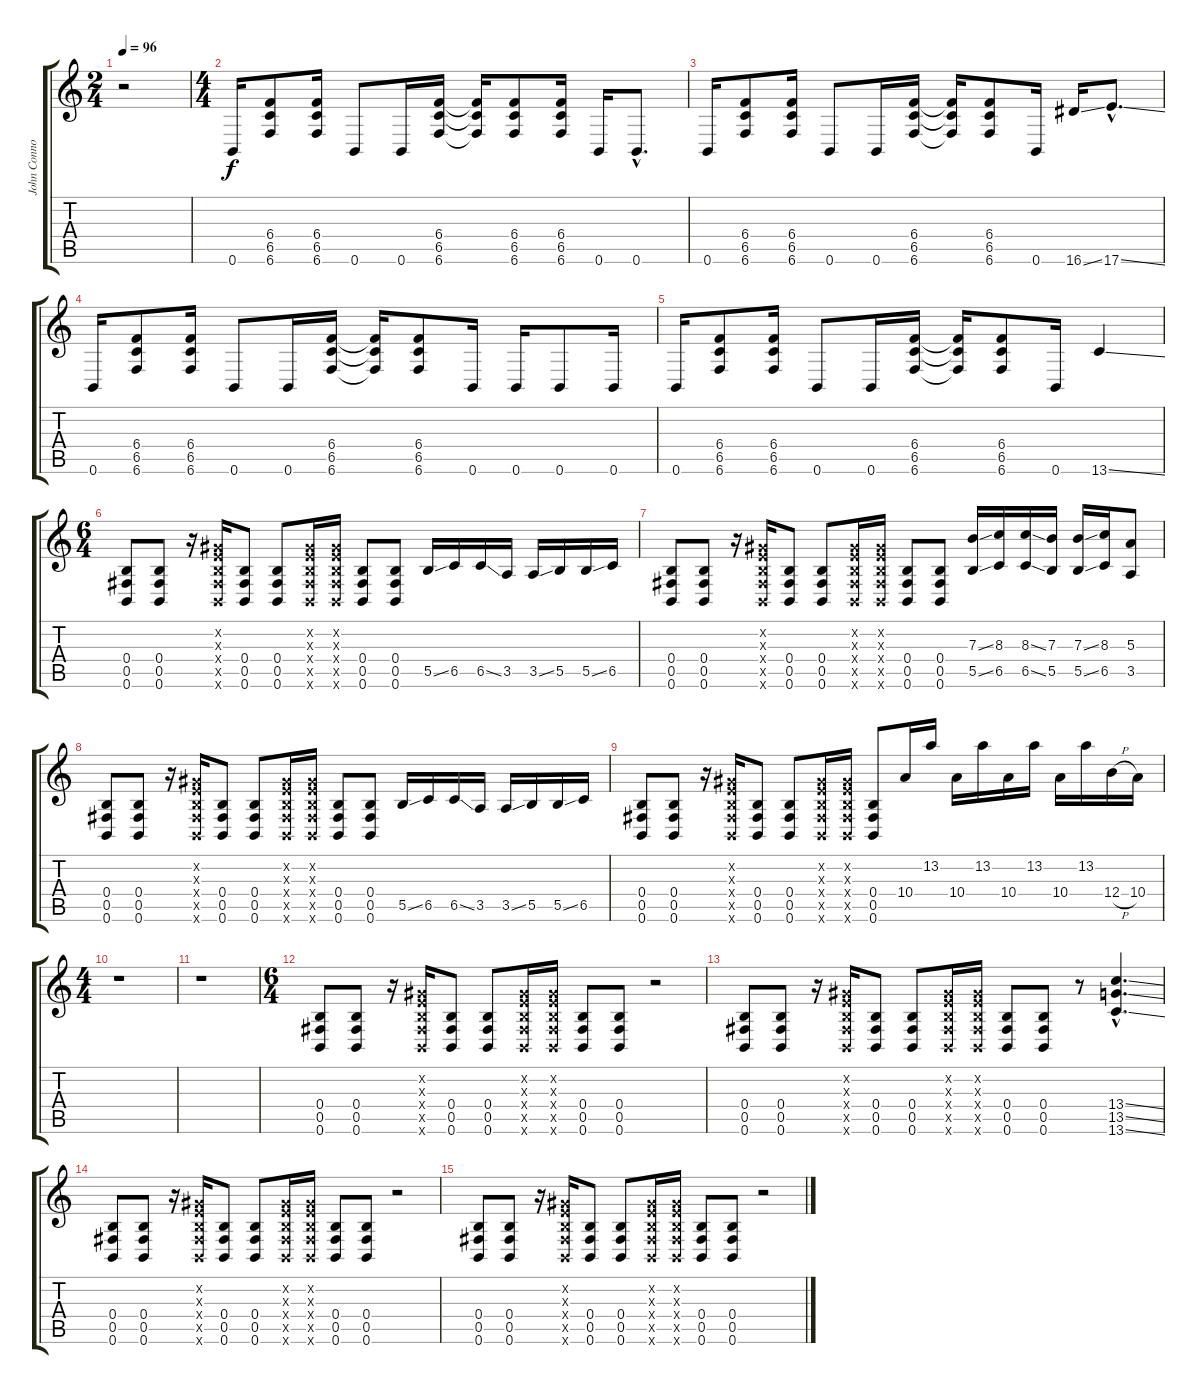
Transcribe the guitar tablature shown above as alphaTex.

\track ("John Connolly - Guitar" "John Conno") {instrument distortionguitar}
\staff {score tabs}
\tuning (Db4 Ab3 E3 B2 Gb2 B1) {hide}
\ts (2 4)
\tempo 96
\clef g2
\ks c
r.2{dy f} |
\ts (4 4)
0.6.16 (6.4 6.5 6.6).8 (6.4 6.5 6.6).16 0.6.8 0.6.16 (6.4 6.5 6.6).16 (6.4{t} 6.5{t} 6.6{t}).16 (6.4 6.5 6.6).8 (6.4 6.5 6.6).16 0.6.16 0.6{hac}.8{d} |
0.6.16 (6.4 6.5 6.6).8 (6.4 6.5 6.6).16 0.6.8 0.6.16 (6.4 6.5 6.6).16 (6.4{t} 6.5{t} 6.6{t}).16 (6.4 6.5 6.6).8 0.6.16 16.6{ss}.16 17.6{ss hac}.8{d} |
0.6.16 (6.4 6.5 6.6).8 (6.4 6.5 6.6).16 0.6.8 0.6.16 (6.4 6.5 6.6).16 (6.4{t} 6.5{t} 6.6{t}).16 (6.4 6.5 6.6).8 0.6.16 0.6.16 0.6.8 0.6.16 |
0.6.16 (6.4 6.5 6.6).8 (6.4 6.5 6.6).16 0.6.8 0.6.16 (6.4 6.5 6.6).16 (6.4{t} 6.5{t} 6.6{t}).16 (6.4 6.5 6.6).8 0.6.16 13.6{ss}.4 |
\ts (6 4)
(0.4 0.5 0.6).8 (0.4 0.5 0.6).8 r.16 (0.2{x} 0.3{x} 0.4{x} 0.5{x} 0.6{x}).16 (0.4 0.5 0.6).8 (0.4 0.5 0.6).8 (0.2{x} 0.3{x} 0.4{x} 0.5{x} 0.6{x}).16 (0.2{x} 0.3{x} 0.4{x} 0.5{x} 0.6{x}).16 (0.4 0.5 0.6).8 (0.4 0.5 0.6).8 5.5{ss}.16 6.5.16 6.5{ss}.16 3.5.16 3.5{ss}.16 5.5.16 5.5{ss}.16 6.5.16 |
(0.4 0.5 0.6).8 (0.4 0.5 0.6).8 r.16 (0.2{x} 0.3{x} 0.4{x} 0.5{x} 0.6{x}).16 (0.4 0.5 0.6).8 (0.4 0.5 0.6).8 (0.2{x} 0.3{x} 0.4{x} 0.5{x} 0.6{x}).16 (0.2{x} 0.3{x} 0.4{x} 0.5{x} 0.6{x}).16 (0.4 0.5 0.6).8 (0.4 0.5 0.6).8 (7.3{ss} 5.5{ss}).16 (8.3 6.5).16 (8.3{ss} 6.5{ss}).16 (7.3 5.5).16 (7.3{ss} 5.5{ss}).16 (8.3 6.5).16 (5.3 3.5).8 |
(0.4 0.5 0.6).8 (0.4 0.5 0.6).8 r.16 (0.2{x} 0.3{x} 0.4{x} 0.5{x} 0.6{x}).16 (0.4 0.5 0.6).8 (0.4 0.5 0.6).8 (0.2{x} 0.3{x} 0.4{x} 0.5{x} 0.6{x}).16 (0.2{x} 0.3{x} 0.4{x} 0.5{x} 0.6{x}).16 (0.4 0.5 0.6).8 (0.4 0.5 0.6).8 5.5{ss}.16 6.5.16 6.5{ss}.16 3.5.16 3.5{ss}.16 5.5.16 5.5{ss}.16 6.5.16 |
(0.4 0.5 0.6).8 (0.4 0.5 0.6).8 r.16 (0.2{x} 0.3{x} 0.4{x} 0.5{x} 0.6{x}).16 (0.4 0.5 0.6).8 (0.4 0.5 0.6).8 (0.2{x} 0.3{x} 0.4{x} 0.5{x} 0.6{x}).16 (0.2{x} 0.3{x} 0.4{x} 0.5{x} 0.6{x}).16 (0.4 0.5 0.6).8 10.4.16 13.2.16 10.4.16 13.2.16 10.4.16 13.2.16 10.4.16 13.2.16 12.4{h}.16 10.4.16 |
\ts (4 4)
r.1 |
r.1 |
\ts (6 4)
(0.4 0.5 0.6).8 (0.4 0.5 0.6).8 r.16 (0.2{x} 0.3{x} 0.4{x} 0.5{x} 0.6{x}).16 (0.4 0.5 0.6).8 (0.4 0.5 0.6).8 (0.2{x} 0.3{x} 0.4{x} 0.5{x} 0.6{x}).16 (0.2{x} 0.3{x} 0.4{x} 0.5{x} 0.6{x}).16 (0.4 0.5 0.6).8 (0.4 0.5 0.6).8 r.2 |
(0.4 0.5 0.6).8 (0.4 0.5 0.6).8 r.16 (0.2{x} 0.3{x} 0.4{x} 0.5{x} 0.6{x}).16 (0.4 0.5 0.6).8 (0.4 0.5 0.6).8 (0.2{x} 0.3{x} 0.4{x} 0.5{x} 0.6{x}).16 (0.2{x} 0.3{x} 0.4{x} 0.5{x} 0.6{x}).16 (0.4 0.5 0.6).8 (0.4 0.5 0.6).8 r.8 (13.4{ss hac} 13.5{ss hac} 13.6{ss hac}).4{d} |
(0.4 0.5 0.6).8 (0.4 0.5 0.6).8 r.16 (0.2{x} 0.3{x} 0.4{x} 0.5{x} 0.6{x}).16 (0.4 0.5 0.6).8 (0.4 0.5 0.6).8 (0.2{x} 0.3{x} 0.4{x} 0.5{x} 0.6{x}).16 (0.2{x} 0.3{x} 0.4{x} 0.5{x} 0.6{x}).16 (0.4 0.5 0.6).8 (0.4 0.5 0.6).8 r.2 |
(0.4 0.5 0.6).8 (0.4 0.5 0.6).8 r.16 (0.2{x} 0.3{x} 0.4{x} 0.5{x} 0.6{x}).16 (0.4 0.5 0.6).8 (0.4 0.5 0.6).8 (0.2{x} 0.3{x} 0.4{x} 0.5{x} 0.6{x}).16 (0.2{x} 0.3{x} 0.4{x} 0.5{x} 0.6{x}).16 (0.4 0.5 0.6).8 (0.4 0.5 0.6).8 r.2
